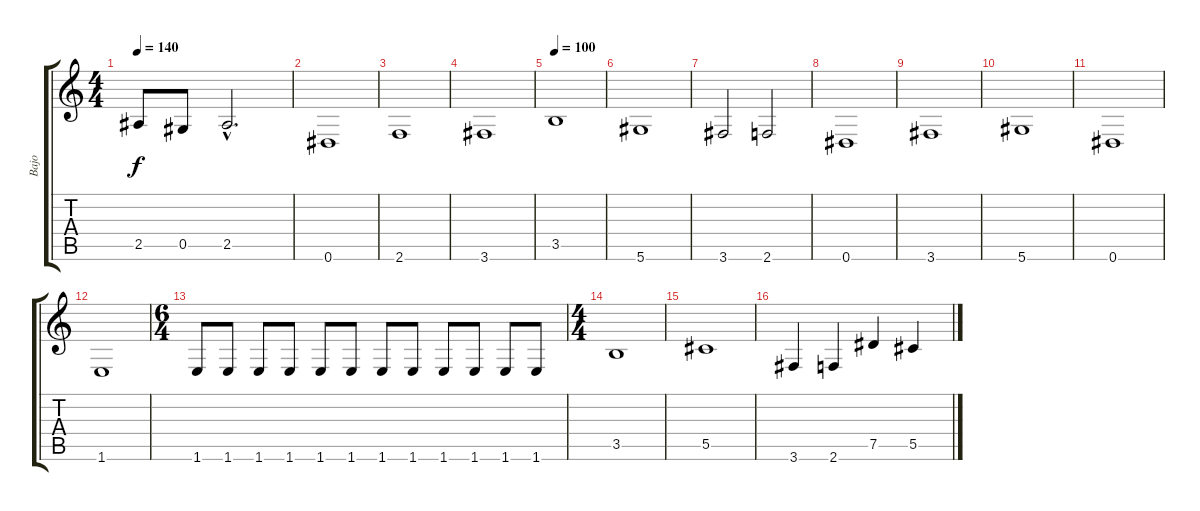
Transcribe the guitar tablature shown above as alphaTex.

\track ("Bajo" "Bajo") {instrument electricbassfinger}
\staff {score tabs}
\tuning (Eb4 Bb3 Gb3 Db3 Ab2 Eb2) {hide}
\ts (4 4)
\tempo 140
\clef g2
\ks c
2.5.8{dy f} 0.5.8 2.5{hac}.2{d} |
0.6.1 |
2.6.1 |
3.6.1 |
\tempo 120
\tempo 100
3.5.1 |
5.6.1 |
3.6.2 2.6.2 |
0.6.1 |
3.6.1 |
5.6.1 |
0.6.1 |
1.6.1 |
\ts (6 4)
1.6.8 1.6.8 1.6.8 1.6.8 1.6.8 1.6.8 1.6.8 1.6.8 1.6.8 1.6.8 1.6.8 1.6.8 |
\ts (4 4)
3.5.1 |
5.5.1 |
3.6.4 2.6.4 7.5.4 5.5.4
